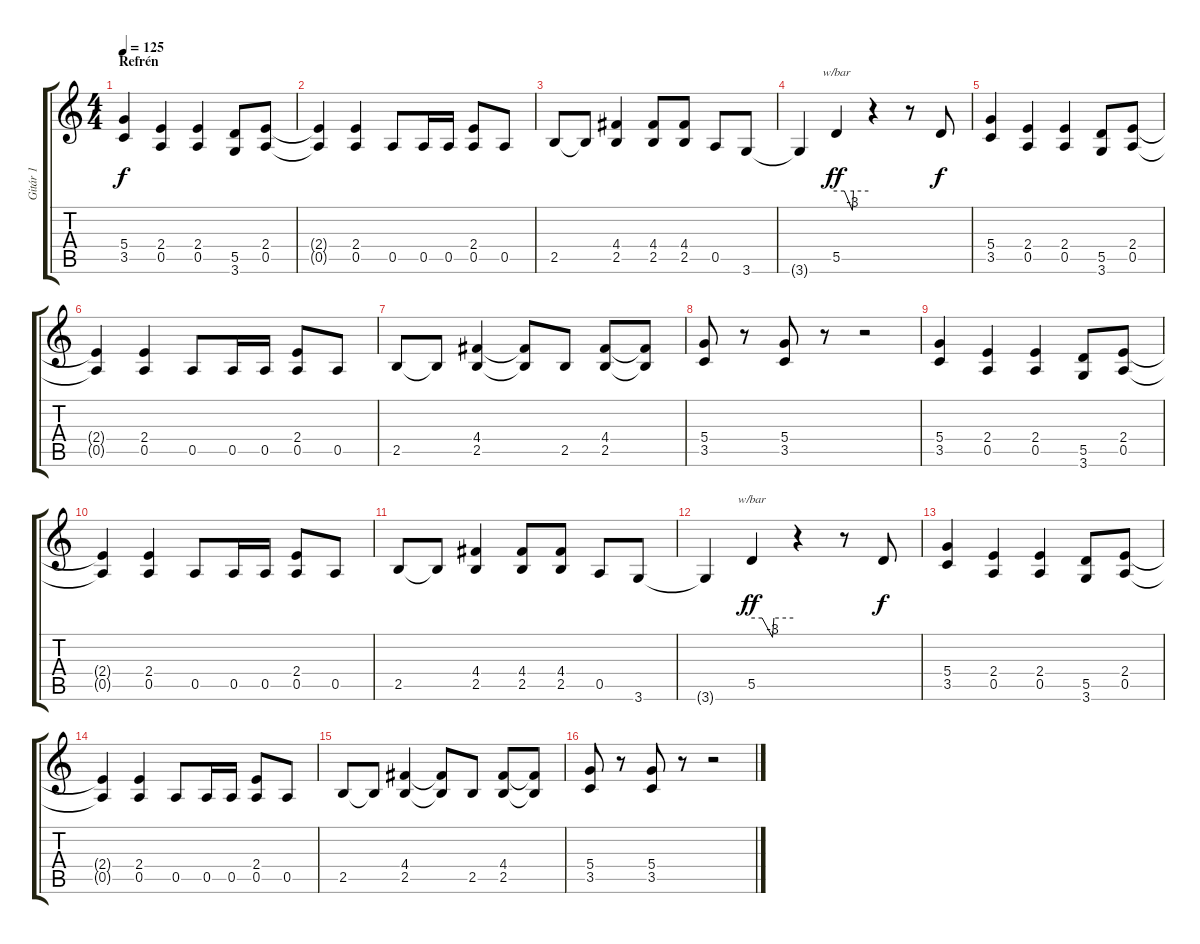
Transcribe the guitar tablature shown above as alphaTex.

\track ("Gitár 1" "Gitár 1") {instrument distortionguitar}
\staff {score tabs}
\tuning (E4 B3 G3 D3 A2 E2) {hide}
\ts (4 4)
\section ("" "Refrén")
\tempo 125
\clef g2
\ks c
(5.4 3.5).4{dy f} (2.4 0.5).4 (2.4 0.5).4 (5.5 3.6).8 (2.4 0.5).8 |
(2.4{t} 0.5{t}).4 (2.4 0.5).4 0.5.8 0.5.16 0.5.16 (2.4 0.5).8 0.5.8 |
2.5.8 2.5{t}.8 (4.4 2.5).4 (4.4 2.5).8 (4.4 2.5).8 0.5.8 3.6.8 |
3.6{t}.4 5.5.4{tbe (custom default 0 0 15 0 30 -12 32 0 60 0) dy ff} r.4 r.8 5.5{t}.8{dy f} |
(5.4 3.5).4 (2.4 0.5).4 (2.4 0.5).4 (5.5 3.6).8 (2.4 0.5).8 |
(2.4{t} 0.5{t}).4 (2.4 0.5).4 0.5.8 0.5.16 0.5.16 (2.4 0.5).8 0.5.8 |
2.5.8 2.5{t}.8 (4.4 2.5).4 (4.4{t} 2.5{t}).8 2.5.8 (4.4 2.5).8 (4.4{t} 2.5{t}).8 |
(5.4 3.5).8 r.8 (5.4 3.5).8 r.8 r.2 |
(5.4 3.5).4 (2.4 0.5).4 (2.4 0.5).4 (5.5 3.6).8 (2.4 0.5).8 |
(2.4{t} 0.5{t}).4 (2.4 0.5).4 0.5.8 0.5.16 0.5.16 (2.4 0.5).8 0.5.8 |
2.5.8 2.5{t}.8 (4.4 2.5).4 (4.4 2.5).8 (4.4 2.5).8 0.5.8 3.6.8 |
3.6{t}.4 5.5.4{tbe (custom default 0 0 15 0 30 -12 32 0 60 0) dy ff} r.4 r.8 5.5{t}.8{dy f} |
(5.4 3.5).4 (2.4 0.5).4 (2.4 0.5).4 (5.5 3.6).8 (2.4 0.5).8 |
(2.4{t} 0.5{t}).4 (2.4 0.5).4 0.5.8 0.5.16 0.5.16 (2.4 0.5).8 0.5.8 |
2.5.8 2.5{t}.8 (4.4 2.5).4 (4.4{t} 2.5{t}).8 2.5.8 (4.4 2.5).8 (4.4{t} 2.5{t}).8 |
(5.4 3.5).8 r.8 (5.4 3.5).8 r.8 r.2
